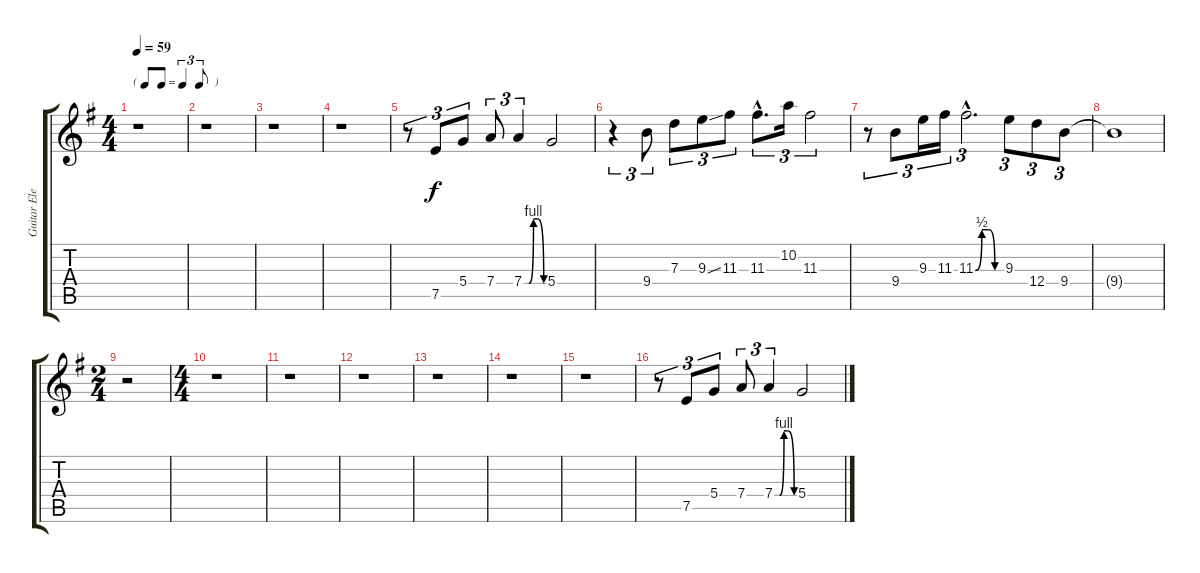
\track ("Guitar Elec. 1" "Guitar Ele") {instrument electricguitarjazz}
\staff {score tabs}
\tuning (E4 B3 G3 D3 A2 E2) {hide}
\ts (4 4)
\tf triplet8th
\tempo 59
\clef g2
\ks g
r.1{dy f instrument electricguitarjazz} |
r.1 |
r.1 |
r.1 |
r.8{tu (3 2)} 7.5.8{tu (3 2)} 5.4.8{tu (3 2)} 7.4.8{tu (3 2)} 7.4{be (custom 0 0 15 0 29 4 40 4 60 0)}.4{tu (3 2)} 5.4.2 |
r.4{tu (3 2)} 9.4.8{tu (3 2)} 7.3.8{tu (3 2)} 9.3{ss}.8{tu (3 2)} 11.3.8{tu (3 2)} 11.3{hac}.8{d tu (3 2)} 10.2.16{tu (3 2)} 11.3.2{tu (3 2)} |
r.8{tu (3 2)} 9.4.8{tu (3 2)} 9.3.16{tu (3 2)} 11.3.16{tu (3 2)} 11.3{be (custom 0 0 15 2 30 2 45 0 60 0) hac}.2{d tu (3 2)} 9.3.8{tu (3 2)} 12.4.8{tu (3 2)} 9.4.8{tu (3 2)} |
9.4{t}.1 |
\ts (2 4)
r.2 |
\ts (4 4)
r.1 |
r.1 |
r.1 |
r.1 |
r.1 |
r.1 |
r.8{tu (3 2)} 7.5.8{tu (3 2)} 5.4.8{tu (3 2)} 7.4.8{tu (3 2)} 7.4{be (custom 0 0 15 0 29 4 40 4 60 0)}.4{tu (3 2)} 5.4.2
